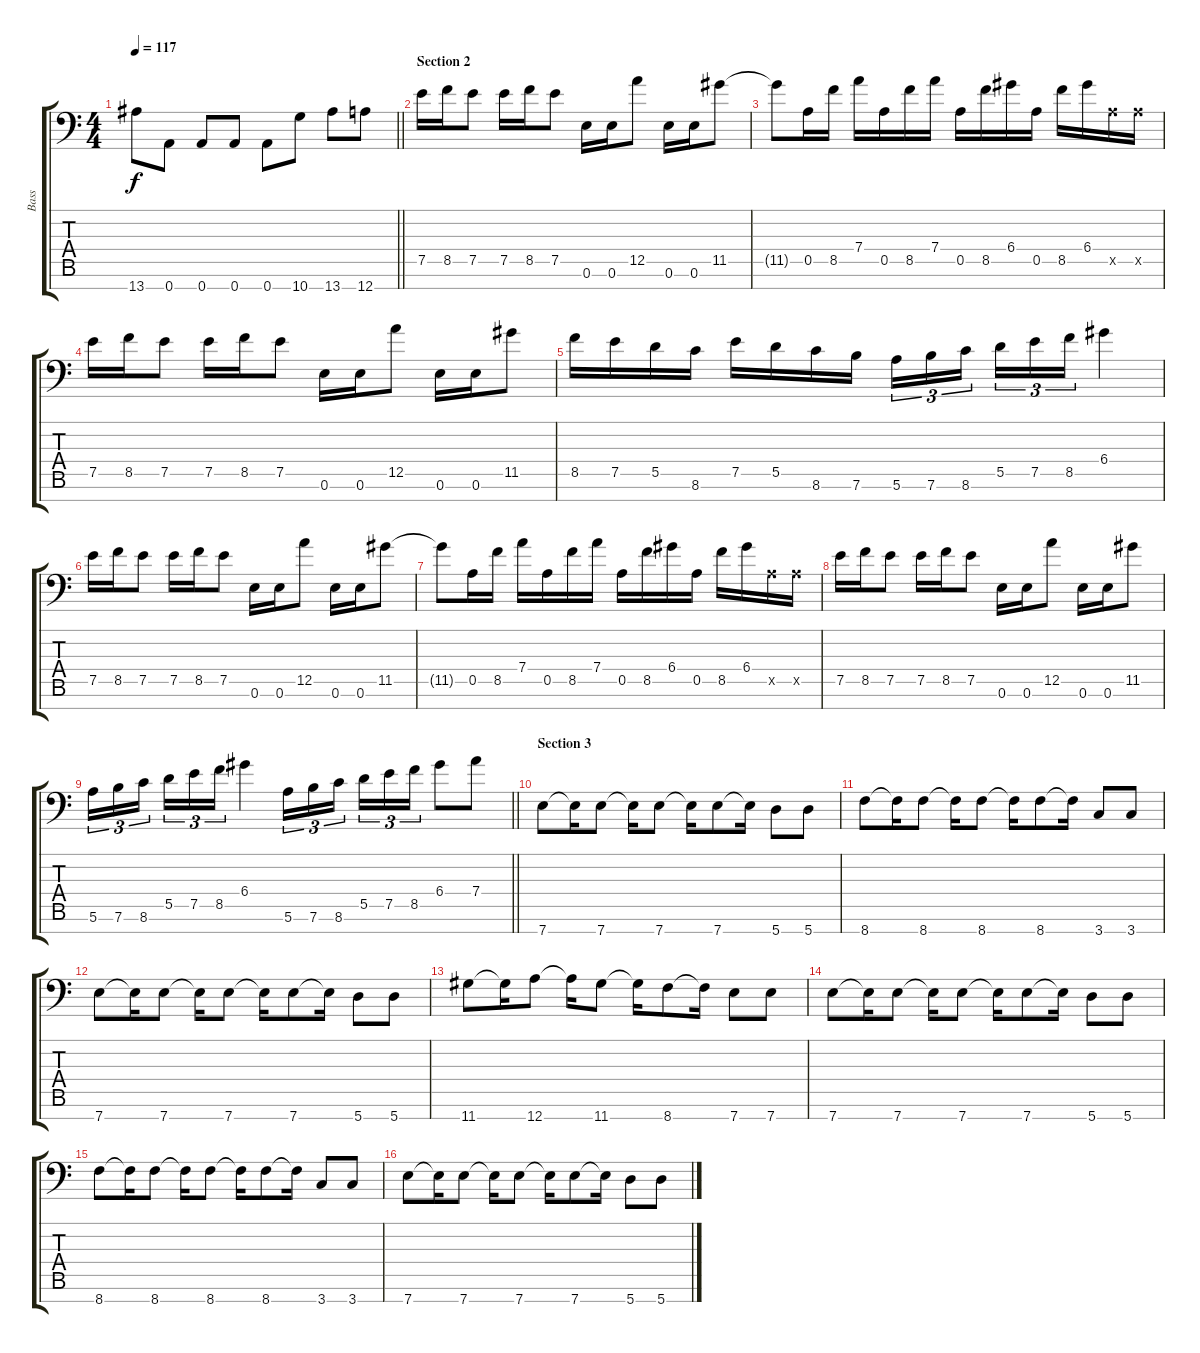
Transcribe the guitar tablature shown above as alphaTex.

\track ("Bass" "Bass") {instrument electricbasspick}
\staff {score tabs}
\tuning (E4 B3 G3 D3 A2 E2 A1) {hide}
\ts (4 4)
\tempo 117
\clef f4
\barLineRight lightlight
\ks c
13.7.8{dy f} 0.7.8 0.7.8 0.7.8 0.7.8 10.7.8 13.7.8 12.7.8 |
\section ("" "Section 2")
7.5.16 8.5.16 7.5.8 7.5.16 8.5.16 7.5.8 0.6.16 0.6.16 12.5.8 0.6.16 0.6.16 11.5.8 |
11.5{t}.8 0.5.16 8.5.16 7.4.16 0.5.16 8.5.16 7.4.16 0.5.16 8.5.16 6.4.16 0.5.16 8.5.16 6.4.16 0.5{x}.16 0.5{x}.16 |
7.5.16 8.5.16 7.5.8 7.5.16 8.5.16 7.5.8 0.6.16 0.6.16 12.5.8 0.6.16 0.6.16 11.5.8 |
8.5.16 7.5.16 5.5.16 8.6.16 7.5.16 5.5.16 8.6.16 7.6.16 5.6.16{tu (3 2)} 7.6.16{tu (3 2)} 8.6.16{tu (3 2) beam splitsecondary} 5.5.16{tu (3 2)} 7.5.16{tu (3 2)} 8.5.16{tu (3 2)} 6.4.4 |
7.5.16 8.5.16 7.5.8 7.5.16 8.5.16 7.5.8 0.6.16 0.6.16 12.5.8 0.6.16 0.6.16 11.5.8 |
11.5{t}.8 0.5.16 8.5.16 7.4.16 0.5.16 8.5.16 7.4.16 0.5.16 8.5.16 6.4.16 0.5.16 8.5.16 6.4.16 0.5{x}.16 0.5{x}.16 |
7.5.16 8.5.16 7.5.8 7.5.16 8.5.16 7.5.8 0.6.16 0.6.16 12.5.8 0.6.16 0.6.16 11.5.8 |
\barLineRight lightlight
5.6.16{tu (3 2)} 7.6.16{tu (3 2)} 8.6.16{tu (3 2) beam splitsecondary} 5.5.16{tu (3 2)} 7.5.16{tu (3 2)} 8.5.16{tu (3 2)} 6.4.4 5.6.16{tu (3 2)} 7.6.16{tu (3 2)} 8.6.16{tu (3 2) beam splitsecondary} 5.5.16{tu (3 2)} 7.5.16{tu (3 2)} 8.5.16{tu (3 2)} 6.4.8 7.4.8 |
\section ("" "Section 3")
7.7.8 7.7{t}.16 7.7.8 7.7{t}.16 7.7.8 7.7{t}.16 7.7.8 7.7{t}.16 5.7.8 5.7.8 |
8.7.8 8.7{t}.16 8.7.8 8.7{t}.16 8.7.8 8.7{t}.16 8.7.8 8.7{t}.16 3.7.8 3.7.8 |
7.7.8 7.7{t}.16 7.7.8 7.7{t}.16 7.7.8 7.7{t}.16 7.7.8 7.7{t}.16 5.7.8 5.7.8 |
11.7.8 11.7{t}.16 12.7.8 12.7{t}.16 11.7.8 11.7{t}.16 8.7.8 8.7{t}.16 7.7.8 7.7.8 |
7.7.8 7.7{t}.16 7.7.8 7.7{t}.16 7.7.8 7.7{t}.16 7.7.8 7.7{t}.16 5.7.8 5.7.8 |
8.7.8 8.7{t}.16 8.7.8 8.7{t}.16 8.7.8 8.7{t}.16 8.7.8 8.7{t}.16 3.7.8 3.7.8 |
7.7.8 7.7{t}.16 7.7.8 7.7{t}.16 7.7.8 7.7{t}.16 7.7.8 7.7{t}.16 5.7.8 5.7.8
